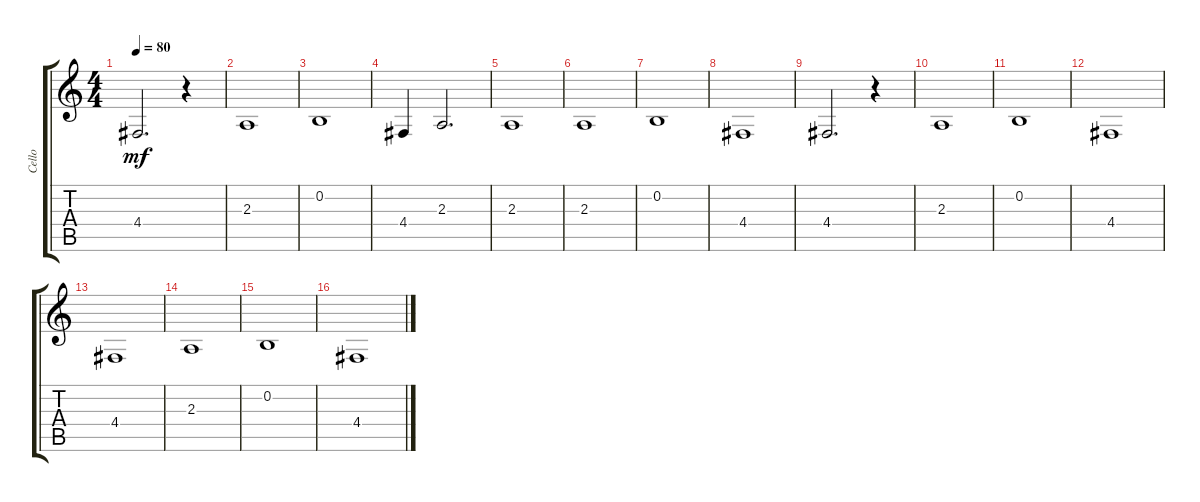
\track ("Cello" "Cello") {instrument cello}
\staff {score tabs}
\tuning (E4 B3 G3 D3 A2 E2) {hide}
\ts (4 4)
\tempo 80
\clef g2
\ks c
4.4.2{d dy mf} r.4 |
2.3.1 |
0.2.1 |
4.4.4 2.3.2{d} |
2.3.1 |
2.3.1 |
0.2.1 |
4.4.1 |
4.4.2{d} r.4 |
2.3.1 |
0.2.1 |
4.4.1 |
4.4.1 |
2.3.1 |
0.2.1 |
4.4.1
